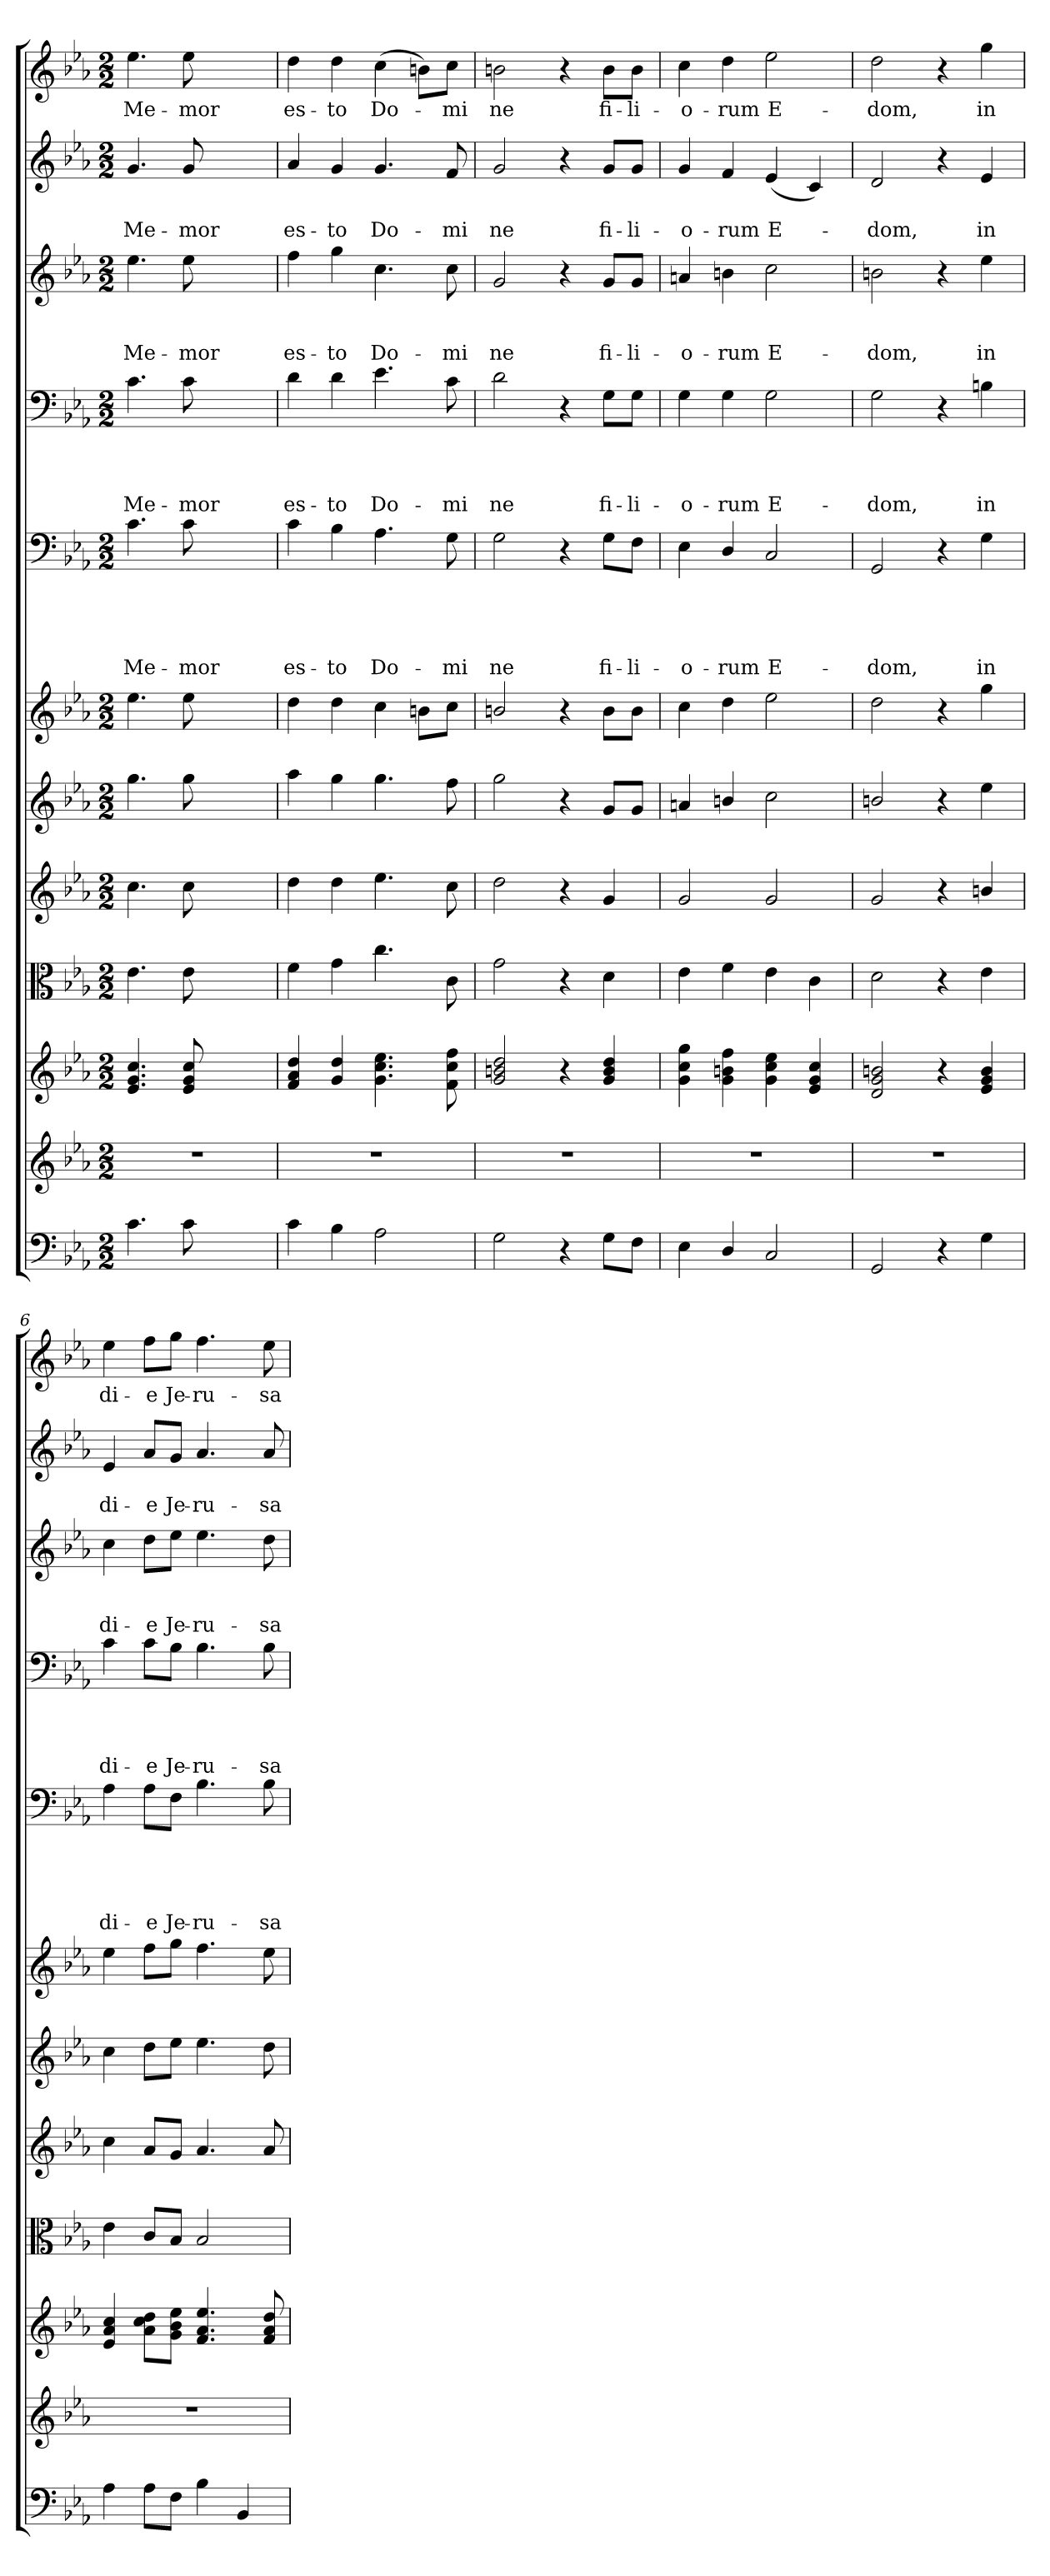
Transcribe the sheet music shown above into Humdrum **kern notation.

**kern	**kern	**kern	**kern	**kern	**kern	**kern	**kern	**text	**text	**text	**text	**text	**kern	**text	**text	**text	**text	**kern	**text	**text	**text	**kern	**text	**text	**kern	**text
*part11	*part10	*part10	*part9	*part8	*part7	*part6	*part5	*part5	*part5	*part5	*part5	*part5	*part4	*part4	*part4	*part4	*part4	*part3	*part3	*part3	*part3	*part2	*part2	*part2	*part1	*part1
*staff12	*staff11	*staff10	*staff9	*staff8	*staff7	*staff6	*staff5	*staff5	*staff5	*staff5	*staff5	*staff5	*staff4	*staff4	*staff4	*staff4	*staff4	*staff3	*staff3	*staff3	*staff3	*staff2	*staff2	*staff2	*staff1	*staff1
*clefF4	*clefG2	*clefG2	*clefC3	*clefG2	*clefG2	*clefG2	*clefF4	*	*	*	*	*	*clefF4	*	*	*	*	*clefG2	*	*	*	*clefG2	*	*	*clefG2	*
*	*	*	*	*	*	*	*	*	*	*	*	*	*	*	*	*	*	*ITrd7c12	*	*	*	*	*	*	*	*
*k[b-e-a-]	*k[b-e-a-]	*k[b-e-a-]	*k[b-e-a-]	*k[b-e-a-]	*k[b-e-a-]	*k[b-e-a-]	*k[b-e-a-]	*	*	*	*	*	*k[b-e-a-]	*	*	*	*	*k[b-e-a-]	*	*	*	*k[b-e-a-]	*	*	*k[b-e-a-]	*
*E-:	*E-:	*E-:	*E-:	*E-:	*E-:	*E-:	*E-:	*	*	*	*	*	*E-:	*	*	*	*	*E-:	*	*	*	*E-:	*	*	*E-:	*
*M2/2	*M2/2	*M2/2	*M2/2	*M2/2	*M2/2	*M2/2	*M2/2	*	*	*	*	*	*M2/2	*	*	*	*	*M2/2	*	*	*	*M2/2	*	*	*M2/2	*
=1	=1	=1	=1	=1	=1	=1	=1	=1	=1	=1	=1	=1	=1	=1	=1	=1	=1	=1	=1	=1	=1	=1	=1	=1	=1	=1
!	!	!	!	!	!	!	!	!	!	!	!	!LO:LY:b	!	!	!	!	!LO:LY:b	!	!	!	!LO:LY:b	!	!	!LO:LY:b	!	!LO:LY:b
4.c\	1r	4.e-/ 4.g/ 4.cc/	4.e-\	4.cc\	4.gg\	4.ee-\	4.c\	.	.	.	.	Me-	4.c\	.	.	.	Me-	4.e-\	.	.	Me-	4.g/	.	Me-	4.ee-\	Me-
!	!	!	!	!	!	!	!	!	!	!	!	!LO:LY:b	!	!	!	!	!LO:LY:b	!	!	!	!LO:LY:b	!	!	!LO:LY:b	!	!LO:LY:b
8c\	.	8e-/ 8g/ 8cc/	8e-\	8cc\	8gg\	8ee-\	8c\	.	.	.	.	-mor	8c\	.	.	.	-mor	8e-\	.	.	-mor	8g/	.	-mor	8ee-\	-mor
2ryy	.	2ryy	2ryy	2ryy	2ryy	2ryy	2ryy	.	.	.	.	.	2ryy	.	.	.	.	2ryy	.	.	.	2ryy	.	.	2ryy	.
=2	=2	=2	=2	=2	=2	=2	=2	=2	=2	=2	=2	=2	=2	=2	=2	=2	=2	=2	=2	=2	=2	=2	=2	=2	=2	=2
!	!	!	!	!	!	!	!	!	!	!	!	!LO:LY:b	!	!	!	!	!LO:LY:b	!	!	!	!LO:LY:b	!	!	!LO:LY:b	!	!LO:LY:b
4c\	1r	4f/ 4a-/ 4dd/	4f\	4dd\	4aa-\	4dd\	4c\	.	.	.	.	es-	4d\	.	.	.	es-	4f\	.	.	es-	4a-/	.	es-	4dd\	es-
!	!	!	!	!	!	!	!	!	!	!	!	!LO:LY:b	!	!	!	!	!LO:LY:b	!	!	!	!LO:LY:b	!	!	!LO:LY:b	!	!LO:LY:b
4B-\	.	4g/ 4dd/	4g\	4dd\	4gg\	4dd\	4B-\	.	.	.	.	-to	4d\	.	.	.	-to	4g\	.	.	-to	4g/	.	-to	4dd\	-to
!	!	!	!	!	!	!	!	!	!	!	!	!LO:LY:b	!	!	!	!	!LO:LY:b	!	!	!	!LO:LY:b	!	!	!LO:LY:b	!	!LO:LY:b
2A-\	.	4.g\ 4.cc\ 4.ee-\	4.cc\	4.ee-\	4.gg\	4cc\	4.A-\	.	.	.	.	Do-	4.e-\	.	.	.	Do-	4.c\	.	.	Do-	4.g/	.	Do-	(>4cc\	Do-
.	.	.	.	.	.	8bn\L	.	.	.	.	.	.	.	.	.	.	.	.	.	.	.	.	.	.	8bn\L)	.
!	!	!	!	!	!	!	!	!	!	!	!	!LO:LY:b	!	!	!	!	!LO:LY:b	!	!	!	!LO:LY:b	!	!	!LO:LY:b	!	!LO:LY:b
.	.	8f\ 8cc\ 8ff\	8c\	8cc\	8ff\	8cc\J	8G\	.	.	.	.	-mi	8c\	.	.	.	-mi	8c\	.	.	-mi	8f/	.	-mi	8cc\J	-mi
=3	=3	=3	=3	=3	=3	=3	=3	=3	=3	=3	=3	=3	=3	=3	=3	=3	=3	=3	=3	=3	=3	=3	=3	=3	=3	=3
!	!	!	!	!	!	!	!	!	!	!	!	!LO:LY:b	!	!	!	!	!LO:LY:b	!	!	!	!LO:LY:b	!	!	!LO:LY:b	!	!LO:LY:b
2G\	1r	2g/ 2bn/ 2dd/	2g\	2dd\	2gg\	2bn/	2G\	.	.	.	.	ne	2d\	.	.	.	ne	2G/	.	.	ne	2g/	.	ne	2bn\	ne
4r	.	4r	4r	4r	4r	4r	4r	.	.	.	.	.	4r	.	.	.	.	4r	.	.	.	4r	.	.	4r	.
!	!	!	!	!	!	!	!	!	!	!	!	!LO:LY:b	!	!	!	!	!LO:LY:b	!	!	!	!LO:LY:b	!	!	!LO:LY:b	!	!LO:LY:b
8G\L	.	4g/ 4b/ 4dd/	4d\	4g/	8g/L	8b\L	8G\L	.	.	.	.	fi-	8G\L	.	.	.	fi-	8G/L	.	.	fi-	8g/L	.	fi-	8b\L	fi-
!	!	!	!	!	!	!	!	!	!	!	!	!LO:LY:b	!	!	!	!	!LO:LY:b	!	!	!	!LO:LY:b	!	!	!LO:LY:b	!	!LO:LY:b
8F\J	.	.	.	.	8g/J	8b\J	8F\J	.	.	.	.	-li-	8G\J	.	.	.	-li-	8G/J	.	.	-li-	8g/J	.	-li-	8b\J	-li-
=4	=4	=4	=4	=4	=4	=4	=4	=4	=4	=4	=4	=4	=4	=4	=4	=4	=4	=4	=4	=4	=4	=4	=4	=4	=4	=4
!	!	!	!	!	!	!	!	!	!	!	!	!LO:LY:b	!	!	!	!	!LO:LY:b	!	!	!	!LO:LY:b	!	!	!LO:LY:b	!	!LO:LY:b
4E-\	1r	4g\ 4cc\ 4gg\	4e-\	2g/	4an/	4cc\	4E-\	.	.	.	.	-o-	4G\	.	.	.	-o-	4An/	.	.	-o-	4g/	.	-o-	4cc\	-o-
!	!	!	!	!	!	!	!	!	!	!	!	!LO:LY:b	!	!	!	!	!LO:LY:b	!	!	!	!LO:LY:b	!	!	!LO:LY:b	!	!LO:LY:b
4D/	.	4g\ 4bn\ 4ff\	4f\	.	4bn/	4dd\	4D/	.	.	.	.	-rum	4G\	.	.	.	-rum	4Bn\	.	.	-rum	4f/	.	-rum	4dd\	-rum
!	!	!	!	!	!	!	!	!	!	!	!	!LO:LY:b	!	!	!	!	!LO:LY:b	!	!	!	!LO:LY:b	!	!	!LO:LY:b	!	!LO:LY:b
2C/	.	4g\ 4cc\ 4ee-\	4e-\	2g/	2cc\	2ee-\	2C/	.	.	.	.	E-	2G\	.	.	.	E-	2c\	.	.	E-	(<4e-/	.	E-	2ee-\	E-
.	.	4e-/ 4g/ 4cc/	4c\	.	.	.	.	.	.	.	.	.	.	.	.	.	.	.	.	.	.	4c/)	.	.	.	.
=5	=5	=5	=5	=5	=5	=5	=5	=5	=5	=5	=5	=5	=5	=5	=5	=5	=5	=5	=5	=5	=5	=5	=5	=5	=5	=5
!	!	!	!	!	!	!	!	!	!	!	!	!LO:LY:b	!	!	!	!	!LO:LY:b	!	!	!	!LO:LY:b	!	!	!LO:LY:b	!	!LO:LY:b
2GG/	1r	2d/ 2g/ 2bn/	2d\	2g/	2bn/	2dd\	2GG/	.	.	.	.	-dom,	2G\	.	.	.	-dom,	2Bn\	.	.	-dom,	2d/	.	-dom,	2dd\	-dom,
4r	.	4r	4r	4r	4r	4r	4r	.	.	.	.	.	4r	.	.	.	.	4r	.	.	.	4r	.	.	4r	.
!	!	!	!	!	!	!	!	!	!	!	!	!LO:LY:b	!	!	!	!	!LO:LY:b	!	!	!	!LO:LY:b	!	!	!LO:LY:b	!	!LO:LY:b
4G\	.	4e-/ 4g/ 4b/	4e-\	4bn/	4ee-\	4gg\	4G\	.	.	.	.	in	4Bn\	.	.	.	in	4e-\	.	.	in	4e-/	.	in	4gg\	in
!!LO:PB:g=z
=6	=6	=6	=6	=6	=6	=6	=6	=6	=6	=6	=6	=6	=6	=6	=6	=6	=6	=6	=6	=6	=6	=6	=6	=6	=6	=6
!	!	!	!	!	!	!	!	!	!	!	!	!LO:LY:b	!	!	!	!	!LO:LY:b	!	!	!	!LO:LY:b	!	!	!LO:LY:b	!	!LO:LY:b
4A-\	1r	4e-/ 4a-/ 4cc/	4e-\	4cc\	4cc\	4ee-\	4A-\	.	.	.	.	di-	4c\	.	.	.	di-	4c\	.	.	di-	4e-/	.	di-	4ee-\	di-
!	!	!	!	!	!	!	!	!	!	!	!	!LO:LY:b	!	!	!	!	!LO:LY:b	!	!	!	!LO:LY:b	!	!	!LO:LY:b	!	!LO:LY:b
8A-\L	.	8a-\ 8cc\ 8dd\L	8c/L	8a-/L	8dd\L	8ff\L	8A-\L	.	.	.	.	-e	8c\L	.	.	.	-e	8d\L	.	.	-e	8a-/L	.	-e	8ff\L	-e
!	!	!	!	!	!	!	!	!	!	!	!	!LO:LY:b	!	!	!	!	!LO:LY:b	!	!	!	!LO:LY:b	!	!	!LO:LY:b	!	!LO:LY:b
8F\J	.	8g\ 8b-\ 8ee-\J	8B-/J	8g/J	8ee-\J	8gg\J	8F\J	.	.	.	.	Je-	8B-\J	.	.	.	Je-	8e-\J	.	.	Je-	8g/J	.	Je-	8gg\J	Je-
!	!	!	!	!	!	!	!	!	!	!	!	!LO:LY:b	!	!	!	!	!LO:LY:b	!	!	!	!LO:LY:b	!	!	!LO:LY:b	!	!LO:LY:b
4B-\	.	4.f/ 4.a-/ 4.ee-/	2B-/	4.a-/	4.ee-\	4.ff\	4.B-\	.	.	.	.	-ru-	4.B-\	.	.	.	-ru-	4.e-\	.	.	-ru-	4.a-/	.	-ru-	4.ff\	-ru-
4BB-/	.	.	.	.	.	.	.	.	.	.	.	.	.	.	.	.	.	.	.	.	.	.	.	.	.	.
!	!	!	!	!	!	!	!	!	!	!	!	!LO:LY:b	!	!	!	!	!LO:LY:b	!	!	!	!LO:LY:b	!	!	!LO:LY:b	!	!LO:LY:b
.	.	8f/ 8a-/ 8dd/	.	8a-/	8dd\	8ee-\	8B-\	.	.	.	.	-sa-	8B-\	.	.	.	-sa-	8d\	.	.	-sa-	8a-/	.	-sa-	8ee-\	-sa-
=	=	=	=	=	=	=	=	=	=	=	=	=	=	=	=	=	=	=	=	=	=	=	=	=	=	=
*-	*-	*-	*-	*-	*-	*-	*-	*-	*-	*-	*-	*-	*-	*-	*-	*-	*-	*-	*-	*-	*-	*-	*-	*-	*-	*-
